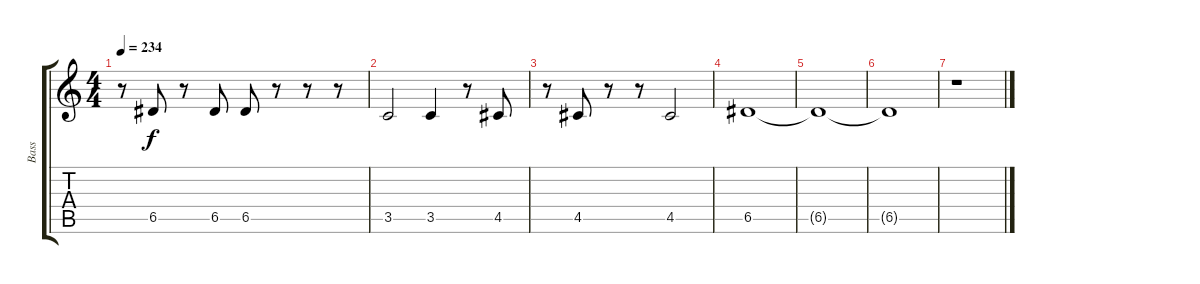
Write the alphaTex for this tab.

\track ("Bass" "Bass") {instrument fretlessbass}
\staff {score tabs}
\tuning (E4 B3 G3 D3 A2 E2) {hide}
\ts (4 4)
\tempo 234
\clef g2
\ks c
r.8{dy f} 6.5.8 r.8 6.5.8 6.5.8 r.8 r.8 r.8 |
3.5.2 3.5.4 r.8 4.5.8 |
r.8 4.5.8 r.8 r.8 4.5.2 |
6.5.1 |
6.5{t}.1 |
6.5{t}.1 |
r.1
